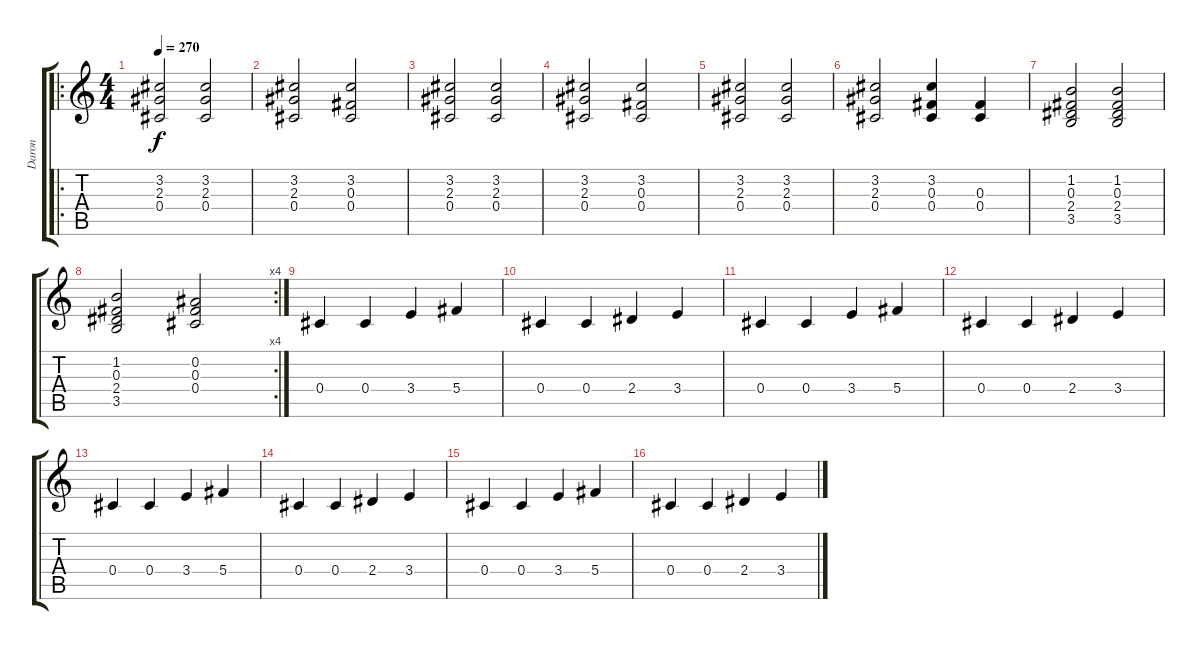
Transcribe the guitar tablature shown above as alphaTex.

\track ("Daron" "Daron") {instrument overdrivenguitar}
\staff {score tabs}
\tuning (Eb4 Bb3 Gb3 Db3 Ab2 Db2) {hide}
\ro
\ts (4 4)
\tempo 270
\clef g2
\ks c
(3.2 2.3 0.4).2{dy f instrument electricguitarclean} (3.2 2.3 0.4).2 |
(3.2 2.3 0.4).2{instrument electricguitarclean} (3.2 0.3 0.4).2 |
(3.2 2.3 0.4).2{instrument electricguitarclean} (3.2 2.3 0.4).2 |
(3.2 2.3 0.4).2{instrument electricguitarclean} (3.2 0.3 0.4).2 |
(3.2 2.3 0.4).2{instrument electricguitarclean} (3.2 2.3 0.4).2 |
(3.2 2.3 0.4).2{instrument electricguitarclean} (3.2 0.3 0.4).4 (0.3 0.4).4 |
(1.2 0.3 2.4 3.5).2 (1.2 0.3 2.4 3.5).2 |
\rc 4
(1.2 0.3 2.4 3.5).2 (0.2 0.3 0.4).2 |
0.4.4 0.4.4 3.4.4 5.4.4 |
0.4.4 0.4.4 2.4.4 3.4.4 |
0.4.4 0.4.4 3.4.4 5.4.4 |
0.4.4 0.4.4 2.4.4 3.4.4 |
0.4.4 0.4.4 3.4.4 5.4.4 |
0.4.4 0.4.4 2.4.4 3.4.4 |
0.4.4 0.4.4 3.4.4 5.4.4 |
0.4.4 0.4.4 2.4.4 3.4.4
